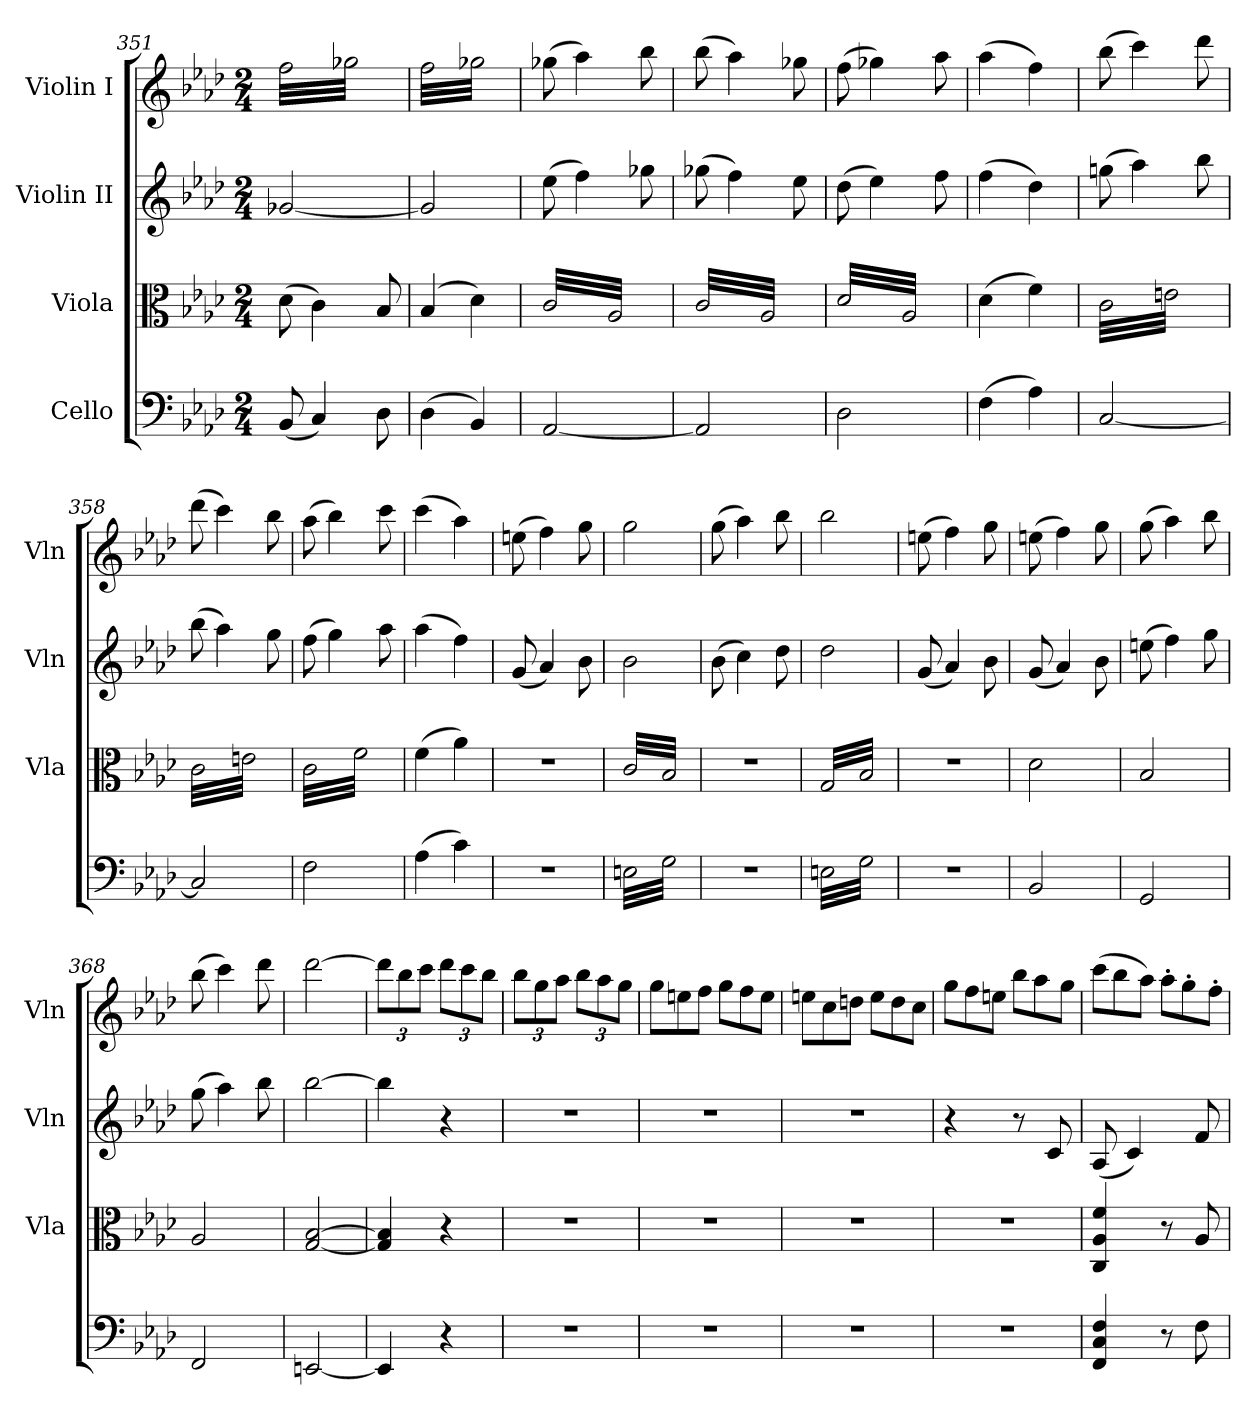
**kern	**kern	**kern	**kern
*part4	*part3	*part2	*part1
*staff4	*staff3	*staff2	*staff1
*I"Cello	*I"Viola	*I"Violin II	*I"Violin I
*	*I'Vla	*I'Vln	*I'Vln
*clefF4	*clefC3	*clefG2	*clefG2
*k[b-e-a-d-]	*k[b-e-a-d-]	*k[b-e-a-d-]	*k[b-e-a-d-]
*M2/4	*M2/4	*M2/4	*M2/4
=351	=351	=351	=351
*	*	*	*tremolo
(<8BB-/	(>8d-\	[2g-X/	(>32ff\LLL
.	.	.	32gg-X\
.	.	.	32ff\
.	.	.	32gg-X\
4C/)	4c\)	.	32ff\
.	.	.	32gg-X\
.	.	.	32ff\
.	.	.	32gg-X\
.	.	.	32ff\
.	.	.	32gg-X\
.	.	.	32ff\
.	.	.	32gg-X\
8D-\	8B-/	.	32ff\
.	.	.	32gg-X\
.	.	.	32ff\
.	.	.	32gg-X\JJJ
=352	=352	=352	=352
(>4D-\	(>4B-/	2g-/]	32ff\LLL
.	.	.	32gg-X\)
.	.	.	32ff\
.	.	.	32gg-X\)
.	.	.	32ff\
.	.	.	32gg-X\)
.	.	.	32ff\
.	.	.	32gg-X\)
4BB-/)	4d-\)	.	32ff\
.	.	.	32gg-X\)
.	.	.	32ff\
.	.	.	32gg-X\)
.	.	.	32ff\
.	.	.	32gg-X\)
.	.	.	32ff\
.	.	.	32gg-X\)JJJ
*	*	*	*Xtremolo
=353	=353	=353	=353
*	*tremolo	*	*
[2AA-/	(>32c/LLL	(>8ee-\	(>8gg-X\
.	32A-/	.	.
.	32c/	.	.
.	32A-/	.	.
.	32c/	4ff\)	4aa-\)
.	32A-/	.	.
.	32c/	.	.
.	32A-/	.	.
.	32c/	.	.
.	32A-/	.	.
.	32c/	.	.
.	32A-/	.	.
.	32c/	8gg-X\	8bb-\
.	32A-/	.	.
.	32c/	.	.
.	32A-/JJJ	.	.
=354	=354	=354	=354
2AA-/]	32c/LLL	(>8gg-X\	(>8bb-\
.	32A-/)	.	.
.	32c/	.	.
.	32A-/)	.	.
.	32c/	4ff\)	4aa-\)
.	32A-/)	.	.
.	32c/	.	.
.	32A-/)	.	.
.	32c/	.	.
.	32A-/)	.	.
.	32c/	.	.
.	32A-/)	.	.
.	32c/	8ee-\	8gg-X\
.	32A-/)	.	.
.	32c/	.	.
.	32A-/)JJJ	.	.
=355	=355	=355	=355
2D-\	(<32d-/LLL	(>8dd-\	(>8ff\
.	32A-/)	.	.
.	32d-/	.	.
.	32A-/)	.	.
.	32d-/	4ee-\)	4gg-X\)
.	32A-/)	.	.
.	32d-/	.	.
.	32A-/)	.	.
.	32d-/	.	.
.	32A-/)	.	.
.	32d-/	.	.
.	32A-/)	.	.
.	32d-/	8ff\	8aa-\
.	32A-/)	.	.
.	32d-/	.	.
.	32A-/)JJJ	.	.
*	*Xtremolo	*	*
=356	=356	=356	=356
(>4F\	(>4d-\	(>4ff\	(>4aa-\
.	.	.	.
.	.	.	.
.	.	.	.
.	.	.	.
.	.	.	.
.	.	.	.
.	.	.	.
4A-\)	4f\)	4dd-\)	4ff\)
=357	=357	=357	=357
*	*tremolo	*	*
[2C/	(>32c\LLL	(>8ggn\	(>8bb-\
.	32en\	.	.
.	32c\	.	.
.	32en\	.	.
.	32c\	4aa-\)	4ccc\)
.	32en\	.	.
.	32c\	.	.
.	32en\	.	.
.	32c\	.	.
.	32en\	.	.
.	32c\	.	.
.	32en\	.	.
.	32c\	8bb-\	8ddd-\
.	32en\	.	.
.	32c\	.	.
.	32en\JJJ	.	.
=358	=358	=358	=358
2C/]	32c\LLL	(>8bb-\	(>8ddd-\
.	32en\)	.	.
.	32c\	.	.
.	32en\)	.	.
.	32c\	4aa-\)	4ccc\)
.	32en\)	.	.
.	32c\	.	.
.	32en\)	.	.
.	32c\	.	.
.	32en\)	.	.
.	32c\	.	.
.	32en\)	.	.
.	32c\	8gg\	8bb-\
.	32en\)	.	.
.	32c\	.	.
.	32en\)JJJ	.	.
=359	=359	=359	=359
2F\	(>32c\LLL	(>8ff\	(>8aa-\
.	32f\)	.	.
.	32c\	.	.
.	32f\)	.	.
.	32c\	4gg\)	4bb-\)
.	32f\)	.	.
.	32c\	.	.
.	32f\)	.	.
.	32c\	.	.
.	32f\)	.	.
.	32c\	.	.
.	32f\)	.	.
.	32c\	8aa-\	8ccc\
.	32f\)	.	.
.	32c\	.	.
.	32f\)JJJ	.	.
*	*Xtremolo	*	*
=360	=360	=360	=360
(>4A-\	(>4f\	(>4aa-\	(>4ccc\
.	.	.	.
.	.	.	.
.	.	.	.
.	.	.	.
.	.	.	.
.	.	.	.
.	.	.	.
4c\)	4a-\)	4ff\)	4aa-\)
=361	=361	=361	=361
2r	2r	(<8g/	(>8een\
.	.	4a-/)	4ff\)
.	.	8b-\	8gg\
=362	=362	=362	=362
*tremolo	*	*	*
*	*tremolo	*	*
(>32En\LLL	(<32c/LLL	2b-\	2gg\
32G\)	32B-/)	.	.
32En\	32c/	.	.
32G\)	32B-/)	.	.
32En\	32c/	.	.
32G\)	32B-/)	.	.
32En\	32c/	.	.
32G\)	32B-/)	.	.
32En\	32c/	.	.
32G\)	32B-/)	.	.
32En\	32c/	.	.
32G\)	32B-/)	.	.
32En\	32c/	.	.
32G\)	32B-/)	.	.
32En\	32c/	.	.
32G\)JJJ	32B-/)JJJ	.	.
=363	=363	=363	=363
2r	2r	(>8b-\	(>8gg\
.	.	.	.
.	.	.	.
.	.	.	.
.	.	4cc\)	4aa-\)
.	.	.	.
.	.	.	.
.	.	.	.
.	.	8dd-\	8bb-\
=364	=364	=364	=364
(>32En\LLL	(<32G/LLL	2dd-\	2bb-\
32G\)	32B-/)	.	.
32En\	32G/	.	.
32G\)	32B-/)	.	.
32En\	32G/	.	.
32G\)	32B-/)	.	.
32En\	32G/	.	.
32G\)	32B-/)	.	.
32En\	32G/	.	.
32G\)	32B-/)	.	.
32En\	32G/	.	.
32G\)	32B-/)	.	.
32En\	32G/	.	.
32G\)	32B-/)	.	.
32En\	32G/	.	.
32G\)JJJ	32B-/)JJJ	.	.
*	*Xtremolo	*	*
*Xtremolo	*	*	*
=365	=365	=365	=365
2r	2r	(<8g/	(>8een\
.	.	.	.
.	.	.	.
.	.	.	.
.	.	4a-/)	4ff\)
.	.	.	.
.	.	.	.
.	.	.	.
.	.	8b-\	8gg\
=366	=366	=366	=366
2BB-/	2d-\	(<8g/	(>8een\
.	.	4a-/)	4ff\)
.	.	8b-\	8gg\
!!LO:LB:g=z
=367	=367	=367	=367
2GG/	2B-/	(>8een\	(>8gg\
.	.	4ff\)	4aa-\)
.	.	8gg\	8bb-\
=368	=368	=368	=368
2FF/	2A-/	(>8gg\	(>8bb-\
.	.	4aa-\)	4ccc\)
.	.	8bb-\	8ddd-\
=369	=369	=369	=369
[2EEn/	[2G/ [2B-/	[2bb-\	[2ddd-\
=370	=370	=370	=370
*	*	*	*Xbrackettup
4EE/]	4G/] 4B-/]	4bb-\]	12ddd-\L]
.	.	.	12bb-\
.	.	.	12ccc\J
4r	4r	4r	12ddd-\L
.	.	.	12ccc\
.	.	.	12bb-\J
=371	=371	=371	=371
2r	2r	2r	12bb-\L
.	.	.	12gg\
.	.	.	12aa-\J
.	.	.	12bb-\L
.	.	.	12aa-\
.	.	.	12gg\J
=372	=372	=372	=372
*	*	*	*Xtuplet
2r	2r	2r	12gg\L
.	.	.	12een\
.	.	.	12ff\J
.	.	.	12gg\L
.	.	.	12ff\
.	.	.	12ee\J
=373	=373	=373	=373
2r	2r	2r	12een\L
.	.	.	12cc\
.	.	.	12ddn\J
.	.	.	12ee\L
.	.	.	12dd\
.	.	.	12cc\J
=374	=374	=374	=374
2r	2r	4r	12gg\L
.	.	.	12ff\
.	.	.	12een\J
.	.	8r	12bb-\L
.	.	.	12aa-\
.	.	8c/	.
.	.	.	12gg\J
=375	=375	=375	=375
4FF/ 4C/ 4F/	4C/ 4A-/ 4f/	(<8A-/	(>12ccc\L
.	.	.	12bb-\
.	.	4c/)	.
.	.	.	12aa-\J)
8r	8r	.	12aa-'\L
.	.	.	12gg'\
8F\	8A-/	8f/	.
.	.	.	12ff'\J
=	=	=	=
*-	*-	*-	*-
